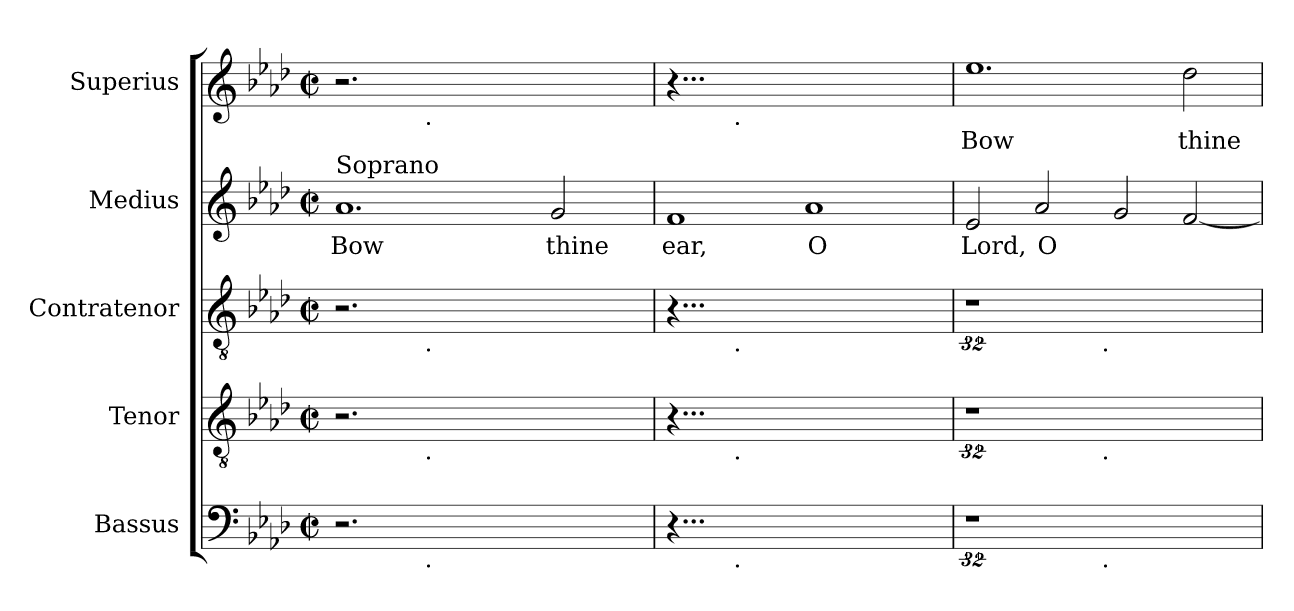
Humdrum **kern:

**kern	**kern	**kern	**kern	**text	**kern	**text
*part5	*part4	*part3	*part2	*part2	*part1	*part1
*staff5	*staff4	*staff3	*staff2	*staff2	*staff1	*staff1
*I"Bassus	*I"Tenor	*I"Contratenor	*I"Medius	*	*I"Superius	*
*clefF4	*clefGv2	*clefGv2	*clefG2	*	*clefG2	*
*k[b-e-a-d-]	*k[b-e-a-d-]	*k[b-e-a-d-]	*k[b-e-a-d-]	*	*k[b-e-a-d-]	*
*A-:	*A-:	*A-:	*A-:	*	*A-:	*
*M2/2	*M2/2	*M2/2	*M2/2	*	*M2/2	*
*met(c|)	*met(c|)	*met(c|)	*met(c|)	*	*met(c|)	*
=1	=1	=1	=1	=1	=1	=1
!	!	!	!LO:TX:a:t=Soprano	!	!	!
!	!	!LO:TX:a:t=Alto	!	!	!	!
!	!LO:TX:a:t=Tenor I	!	!	!	!	!
!LO:TX:b:t=Bass	!	!	!	!	!	!
!	!	!	!	!LO:LY:b	!	!
*^	*^	*^	*	*	*^	*
2.r	2ryy	2.r	2ryy	2.r	2ryy	1.a-	Bow	2.r	2ryy	.
.	16ryy	.	16ryy	.	16ryy	.	.	.	16ryy	.
!	!	!	!	!	!	!	!	!	!LO:TX:b:t=.	!
!	!	!	!	!	!LO:TX:b:t=.	!	!	!	!	!
!	!	!	!LO:TX:b:t=.	!	!	!	!	!	!	!
!	!LO:TX:b:t=.	!	!	!	!	!	!	!	!	!
.	1ryy	.	1ryy	.	1ryy	.	.	.	1ryy	.
1ryy	.	1ryy	.	1ryy	.	.	.	1ryy	.	.
!	!	!	!	!	!	!	!LO:LY:b	!	!	!
.	.	.	.	.	.	2g/	thine	.	.	.
.	4..ryy	.	4..ryy	.	4..ryy	.	.	.	4..ryy	.
4ryy	.	4ryy	.	4ryy	.	.	.	4ryy	.	.
=2	=2	=2	=2	=2	=2	=2	=2	=2	=2	=2
!	!	!	!	!	!	!	!LO:LY:b	!	!	!
*v	*v	*	*	*v	*v	*	*	*v	*v	*
*	*v	*v	*	*	*	*	*
4...r	4...r	4...r	1f	ear,	4...r	.
!	!	!	!	!	!LO:TX:b:t=.	!
!	!	!LO:TX:b:t=.	!	!	!	!
!	!LO:TX:b:t=.	!	!	!	!	!
!LO:TX:b:t=.	!	!	!	!	!	!
1ryy	1ryy	1ryy	.	.	1ryy	.
!	!	!	!	!LO:LY:b	!	!
.	.	.	1a-	O	.	.
2ryy	2ryy	2ryy	.	.	2ryy	.
32ryy	32ryy	32ryy	.	.	32ryy	.
=3	=3	=3	=3	=3	=3	=3
!	!	!	!	!LO:LY:b	!	!LO:LY:b
32%31r	32%31r	32%31r	2e-/	Lord,	1.ee-	Bow
!	!	!	!	!LO:LY:b	!	!
.	.	.	2a-/	O	.	.
!	!	!LO:TX:b:t=.	!	!	!	!
!	!LO:TX:b:t=.	!	!	!	!	!
!LO:TX:b:t=.	!	!	!	!	!	!
1ryy	1ryy	1ryy	.	.	.	.
.	.	.	2g/	.	.	.
!	!	!	!	!	!	!LO:LY:b
.	.	.	[<2f/	.	2dd-\	thine
32ryy	32ryy	32ryy	.	.	.	.
=	=	=	=	=	=	=
*-	*-	*-	*-	*-	*-	*-
